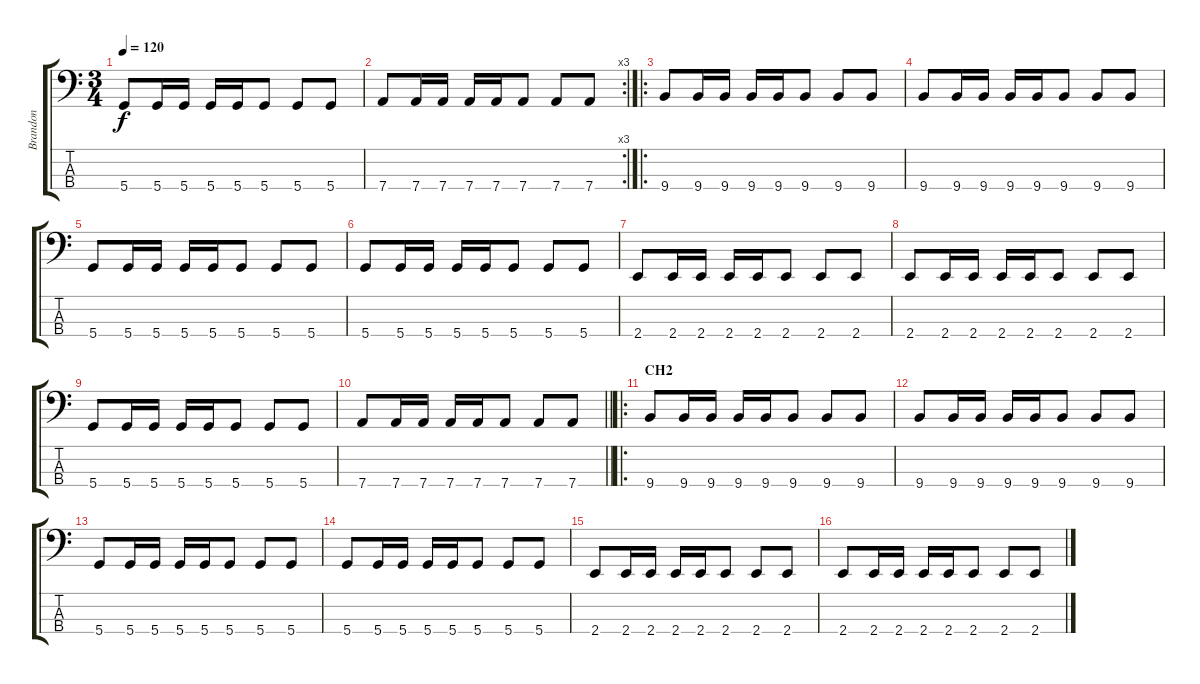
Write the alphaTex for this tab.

\track ("Brandon" "Brandon") {instrument electricbassfinger}
\staff {score tabs}
\tuning (G2 D2 A1 D1) {hide}
\ts (3 4)
\tempo 120
\clef f4
\ks c
5.4.8{dy f} 5.4.16 5.4.16 5.4.16 5.4.16 5.4.8 5.4.8 5.4.8 |
\rc 3
7.4.8 7.4.16 7.4.16 7.4.16 7.4.16 7.4.8 7.4.8 7.4.8 |
\ro
9.4.8 9.4.16 9.4.16 9.4.16 9.4.16 9.4.8 9.4.8 9.4.8 |
9.4.8 9.4.16 9.4.16 9.4.16 9.4.16 9.4.8 9.4.8 9.4.8 |
5.4.8 5.4.16 5.4.16 5.4.16 5.4.16 5.4.8 5.4.8 5.4.8 |
5.4.8 5.4.16 5.4.16 5.4.16 5.4.16 5.4.8 5.4.8 5.4.8 |
2.4.8 2.4.16 2.4.16 2.4.16 2.4.16 2.4.8 2.4.8 2.4.8 |
2.4.8 2.4.16 2.4.16 2.4.16 2.4.16 2.4.8 2.4.8 2.4.8 |
5.4.8 5.4.16 5.4.16 5.4.16 5.4.16 5.4.8 5.4.8 5.4.8 |
\barLineRight lightlight
7.4.8 7.4.16 7.4.16 7.4.16 7.4.16 7.4.8 7.4.8 7.4.8 |
\ro
\section ("" "CH2")
9.4.8 9.4.16 9.4.16 9.4.16 9.4.16 9.4.8 9.4.8 9.4.8 |
9.4.8 9.4.16 9.4.16 9.4.16 9.4.16 9.4.8 9.4.8 9.4.8 |
5.4.8 5.4.16 5.4.16 5.4.16 5.4.16 5.4.8 5.4.8 5.4.8 |
5.4.8 5.4.16 5.4.16 5.4.16 5.4.16 5.4.8 5.4.8 5.4.8 |
2.4.8 2.4.16 2.4.16 2.4.16 2.4.16 2.4.8 2.4.8 2.4.8 |
2.4.8 2.4.16 2.4.16 2.4.16 2.4.16 2.4.8 2.4.8 2.4.8
